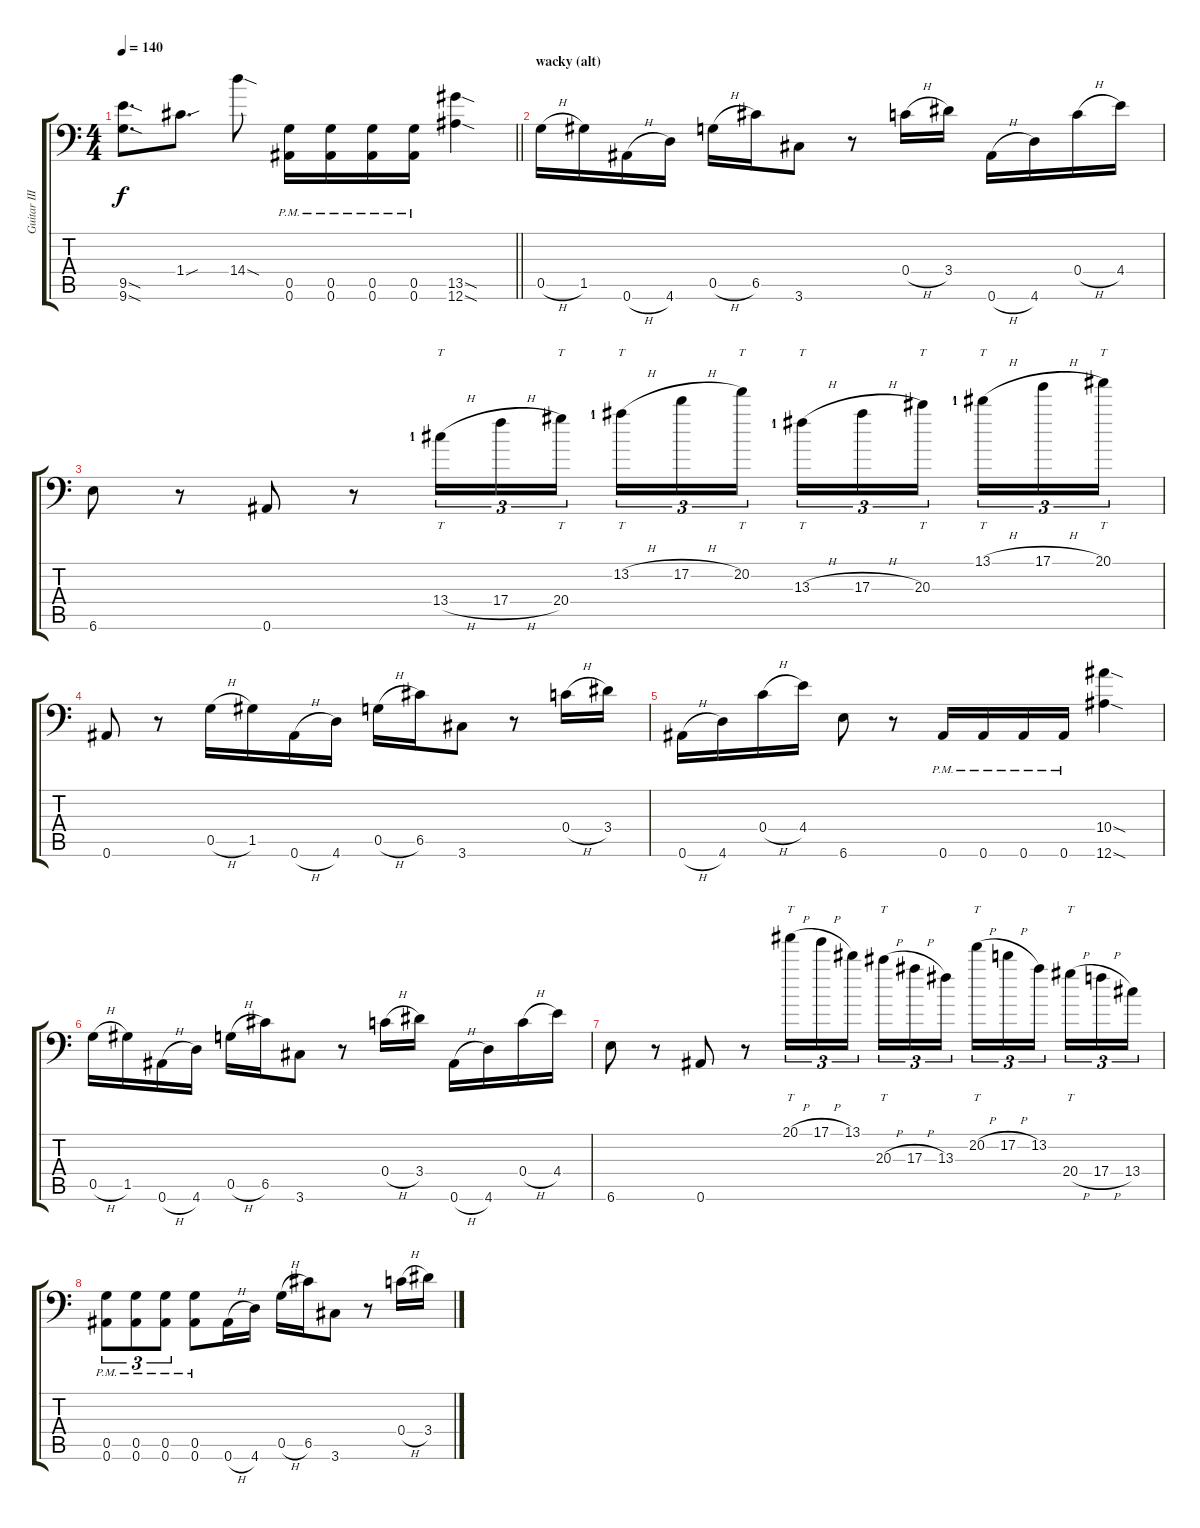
\track ("Guitar III" "Guitar III") {instrument overdrivenguitar}
\staff {score tabs}
\tuning (D4 A3 F3 C3 G2 Bb1) {hide}
\ts (4 4)
\tempo 140
\clef f4
\barLineRight lightlight
\ks c
(9.5{sod} 9.6{sod}).8{d dy f} 1.4{sou}.8{d} 14.4{sod}.8 (0.5{pm} 0.6{pm}).16 (0.5{pm} 0.6{pm}).16 (0.5{pm} 0.6{pm}).16 (0.5{pm} 0.6{pm}).16 (13.5{sod} 12.6{sod}).4 |
\section ("" "wacky (alt)")
0.5{h}.16 1.5.16 0.6{h}.16 4.6.16 0.5{h}.16 6.5.16 3.6.8 r.8 0.4{h}.16 3.4.16 0.6{h}.16 4.6.16 0.4{h}.16 4.4.16 |
6.6.8 r.8 0.6.8 r.8 13.4{h lf 2}.16{tt tu (3 2)} 17.4{h}.16{tu (3 2)} 20.4.16{tt tu (3 2) beam splitsecondary} 13.2{h lf 2}.16{tt tu (3 2)} 17.2{h}.16{tu (3 2)} 20.2.16{tt tu (3 2)} 13.3{h lf 2}.16{tt tu (3 2)} 17.3{h}.16{tu (3 2)} 20.3.16{tt tu (3 2) beam splitsecondary} 13.1{h lf 2}.16{tt tu (3 2)} 17.1{h}.16{tu (3 2)} 20.1.16{tt tu (3 2)} |
0.6.8 r.8 0.5{h}.16 1.5.16 0.6{h}.16 4.6.16 0.5{h}.16 6.5.16 3.6.8 r.8 0.4{h}.16 3.4.16 |
0.6{h}.16 4.6.16 0.4{h}.16 4.4.16 6.6.8 r.8 0.6{pm}.16 0.6{pm}.16 0.6{pm}.16 0.6{pm}.16 (10.4{sod} 12.6{sod}).4 |
0.5{h}.16 1.5.16 0.6{h}.16 4.6.16 0.5{h}.16 6.5.16 3.6.8 r.8 0.4{h}.16 3.4.16 0.6{h}.16 4.6.16 0.4{h}.16 4.4.16 |
6.6.8 r.8 0.6.8 r.8 20.1{h}.16{tt tu (3 2)} 17.1{h}.16{tu (3 2)} 13.1.16{tu (3 2) beam splitsecondary} 20.3{h}.16{tt tu (3 2)} 17.3{h}.16{tu (3 2)} 13.3.16{tu (3 2)} 20.2{h}.16{tt tu (3 2)} 17.2{h}.16{tu (3 2)} 13.2.16{tu (3 2) beam splitsecondary} 20.4{h}.16{tt tu (3 2)} 17.4{h}.16{tu (3 2)} 13.4.16{tu (3 2)} |
(0.5{pm} 0.6{pm}).8{tu (3 2)} (0.5{pm} 0.6{pm}).8{tu (3 2)} (0.5{pm} 0.6{pm}).8{tu (3 2)} (0.5{pm} 0.6{pm}).8 0.6{h}.16 4.6.16 0.5{h}.16 6.5.16 3.6.8 r.8 0.4{h}.16 3.4.16
